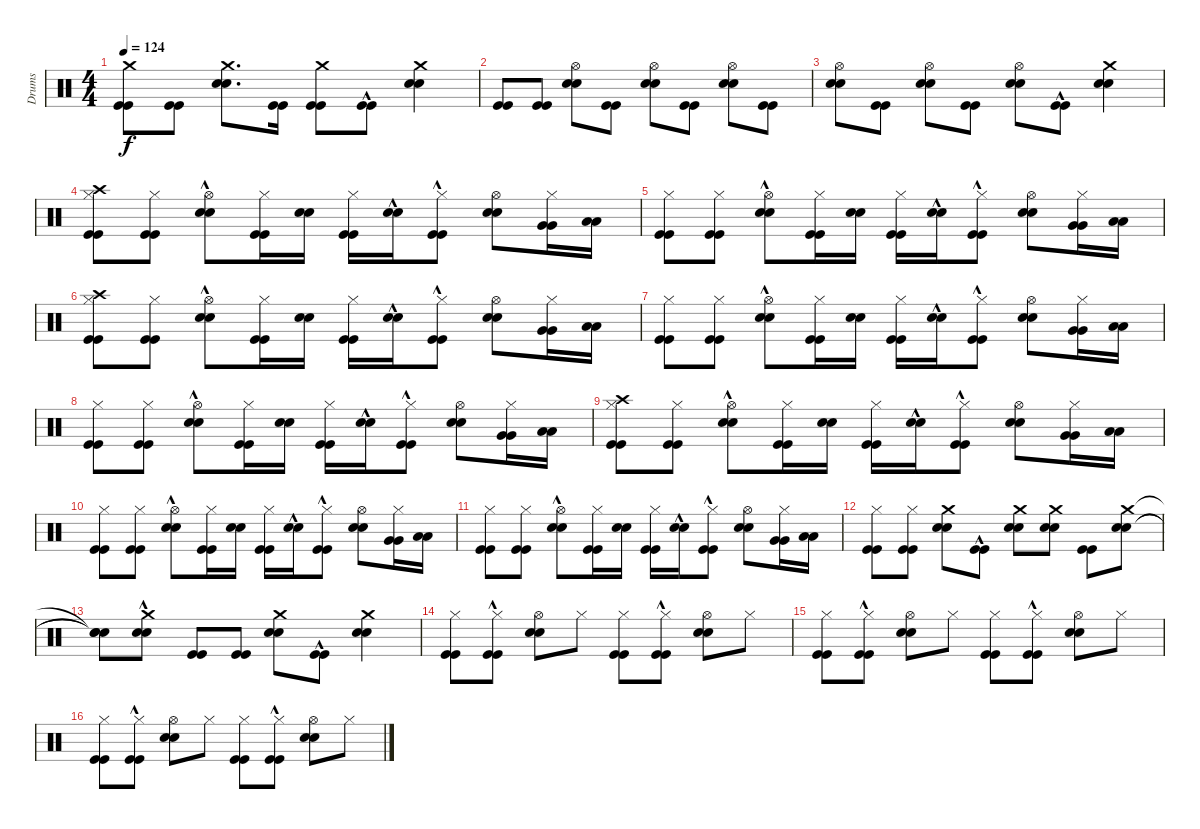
\track ("Drums" "Drums") {instrument percussion}
\staff {score}
\articulation defaults
\ts (4 4)
\tempo 124
\clef neutral
\ks c
("Kick (hit)" "Kick (hit)" "Crash medium (hit)").8{dy f} ("Kick (hit)" "Kick (hit)").8 ("Snare (hit) 2" "Snare (hit) 2" "Crash medium (hit)").8{d} ("Kick (hit)" "Kick (hit)").16 ("Kick (hit)" "Kick (hit)" "Crash medium (hit)").8 ("Kick (hit)"{hac} "Kick (hit)"{hac}).8 ("Snare (hit) 2" "Snare (hit) 2" "Crash medium (hit)").4 |
("Kick (hit)" "Kick (hit)").8 ("Kick (hit)" "Kick (hit)").8 ("Snare (hit) 2" "Snare (hit) 2" "Hi-Hat (open)").8 ("Kick (hit)" "Kick (hit)").8 ("Snare (hit) 2" "Snare (hit) 2" "Hi-Hat (open)").8 ("Kick (hit)" "Kick (hit)").8 ("Snare (hit) 2" "Snare (hit) 2" "Hi-Hat (open)").8 ("Kick (hit)" "Kick (hit)").8 |
("Snare (hit) 2" "Snare (hit) 2" "Hi-Hat (open)").8 ("Kick (hit)" "Kick (hit)").8 ("Snare (hit) 2" "Snare (hit) 2" "Hi-Hat (open)").8 ("Kick (hit)" "Kick (hit)").8 ("Snare (hit) 2" "Snare (hit) 2" "Hi-Hat (open)").8 ("Kick (hit)"{hac} "Kick (hit)"{hac}).8 ("Snare (hit) 2" "Snare (hit) 2" "Crash medium (hit)").4 |
("Kick (hit)" "Kick (hit)" "Hi-Hat (closed)" "Crash high (hit)").8 ("Kick (hit)" "Kick (hit)" "Hi-Hat (closed)").8 ("Snare (hit) 2"{hac} "Snare (hit) 2"{hac} "Hi-Hat (open)").8 ("Kick (hit)" "Kick (hit)" "Hi-Hat (closed)").16 ("Snare (hit) 2" "Snare (hit) 2").16 ("Kick (hit)" "Kick (hit)" "Hi-Hat (closed)").16 ("Snare (hit) 2"{hac} "Snare (hit) 2"{hac}).16 ("Kick (hit)"{hac} "Kick (hit)"{hac} "Hi-Hat (closed)").8 ("Snare (hit) 2" "Snare (hit) 2" "Hi-Hat (open)").8 ("Very Low Tom (hit)" "Very Low Tom (hit)" "Hi-Hat (closed)").16 ("Low Tom (hit)" "Low Tom (hit)").16 |
("Kick (hit)" "Kick (hit)" "Hi-Hat (closed)").8 ("Kick (hit)" "Kick (hit)" "Hi-Hat (closed)").8 ("Snare (hit) 2"{hac} "Snare (hit) 2"{hac} "Hi-Hat (open)").8 ("Kick (hit)" "Kick (hit)" "Hi-Hat (closed)").16 ("Snare (hit) 2" "Snare (hit) 2").16 ("Kick (hit)" "Kick (hit)" "Hi-Hat (closed)").16 ("Snare (hit) 2"{hac} "Snare (hit) 2"{hac}).16 ("Kick (hit)"{hac} "Kick (hit)"{hac} "Hi-Hat (closed)").8 ("Snare (hit) 2" "Snare (hit) 2" "Hi-Hat (open)").8 ("Very Low Tom (hit)" "Very Low Tom (hit)" "Hi-Hat (closed)").16 ("Low Tom (hit)" "Low Tom (hit)").16 |
("Kick (hit)" "Kick (hit)" "Hi-Hat (closed)" "Crash high (hit)").8 ("Kick (hit)" "Kick (hit)" "Hi-Hat (closed)").8 ("Snare (hit) 2"{hac} "Snare (hit) 2"{hac} "Hi-Hat (open)").8 ("Kick (hit)" "Kick (hit)" "Hi-Hat (closed)").16 ("Snare (hit) 2" "Snare (hit) 2").16 ("Kick (hit)" "Kick (hit)" "Hi-Hat (closed)").16 ("Snare (hit) 2"{hac} "Snare (hit) 2"{hac}).16 ("Kick (hit)"{hac} "Kick (hit)"{hac} "Hi-Hat (closed)").8 ("Snare (hit) 2" "Snare (hit) 2" "Hi-Hat (open)").8 ("Very Low Tom (hit)" "Very Low Tom (hit)" "Hi-Hat (closed)").16 ("Low Tom (hit)" "Low Tom (hit)").16 |
("Kick (hit)" "Kick (hit)" "Hi-Hat (closed)").8 ("Kick (hit)" "Kick (hit)" "Hi-Hat (closed)").8 ("Snare (hit) 2"{hac} "Snare (hit) 2"{hac} "Hi-Hat (open)").8 ("Kick (hit)" "Kick (hit)" "Hi-Hat (closed)").16 ("Snare (hit) 2" "Snare (hit) 2").16 ("Kick (hit)" "Kick (hit)" "Hi-Hat (closed)").16 ("Snare (hit) 2"{hac} "Snare (hit) 2"{hac}).16 ("Kick (hit)"{hac} "Kick (hit)"{hac} "Hi-Hat (closed)").8 ("Snare (hit) 2" "Snare (hit) 2" "Hi-Hat (open)").8 ("Very Low Tom (hit)" "Very Low Tom (hit)" "Hi-Hat (closed)").16 ("Low Tom (hit)" "Low Tom (hit)").16 |
("Kick (hit)" "Kick (hit)" "Hi-Hat (closed)").8 ("Kick (hit)" "Kick (hit)" "Hi-Hat (closed)").8 ("Snare (hit) 2"{hac} "Snare (hit) 2"{hac} "Hi-Hat (open)").8 ("Kick (hit)" "Kick (hit)" "Hi-Hat (closed)").16 ("Snare (hit) 2" "Snare (hit) 2").16 ("Kick (hit)" "Kick (hit)" "Hi-Hat (closed)").16 ("Snare (hit) 2"{hac} "Snare (hit) 2"{hac}).16 ("Kick (hit)"{hac} "Kick (hit)"{hac} "Hi-Hat (closed)").8 ("Snare (hit) 2" "Snare (hit) 2" "Hi-Hat (open)").8 ("Very Low Tom (hit)" "Very Low Tom (hit)" "Hi-Hat (closed)").16 ("Low Tom (hit)" "Low Tom (hit)").16 |
("Kick (hit)" "Kick (hit)" "Hi-Hat (closed)" "Crash high (hit)").8 ("Kick (hit)" "Kick (hit)" "Hi-Hat (closed)").8 ("Snare (hit) 2"{hac} "Snare (hit) 2"{hac} "Hi-Hat (open)").8 ("Kick (hit)" "Kick (hit)" "Hi-Hat (closed)").16 ("Snare (hit) 2" "Snare (hit) 2").16 ("Kick (hit)" "Kick (hit)" "Hi-Hat (closed)").16 ("Snare (hit) 2"{hac} "Snare (hit) 2"{hac}).16 ("Kick (hit)"{hac} "Kick (hit)"{hac} "Hi-Hat (closed)").8 ("Snare (hit) 2" "Snare (hit) 2" "Hi-Hat (open)").8 ("Very Low Tom (hit)" "Very Low Tom (hit)" "Hi-Hat (closed)").16 ("Low Tom (hit)" "Low Tom (hit)").16 |
("Kick (hit)" "Kick (hit)" "Hi-Hat (closed)").8 ("Kick (hit)" "Kick (hit)" "Hi-Hat (closed)").8 ("Snare (hit) 2"{hac} "Snare (hit) 2"{hac} "Hi-Hat (open)").8 ("Kick (hit)" "Kick (hit)" "Hi-Hat (closed)").16 ("Snare (hit) 2" "Snare (hit) 2").16 ("Kick (hit)" "Kick (hit)" "Hi-Hat (closed)").16 ("Snare (hit) 2"{hac} "Snare (hit) 2"{hac}).16 ("Kick (hit)"{hac} "Kick (hit)"{hac} "Hi-Hat (closed)").8 ("Snare (hit) 2" "Snare (hit) 2" "Hi-Hat (open)").8 ("Very Low Tom (hit)" "Very Low Tom (hit)" "Hi-Hat (closed)").16 ("Low Tom (hit)" "Low Tom (hit)").16 |
("Kick (hit)" "Kick (hit)" "Hi-Hat (closed)").8 ("Kick (hit)" "Kick (hit)" "Hi-Hat (closed)").8 ("Snare (hit) 2"{hac} "Snare (hit) 2"{hac} "Hi-Hat (open)").8 ("Kick (hit)" "Kick (hit)" "Hi-Hat (closed)").16 ("Snare (hit) 2" "Snare (hit) 2").16 ("Kick (hit)" "Kick (hit)" "Hi-Hat (closed)").16 ("Snare (hit) 2"{hac} "Snare (hit) 2"{hac}).16 ("Kick (hit)"{hac} "Kick (hit)"{hac} "Hi-Hat (closed)").8 ("Snare (hit) 2" "Snare (hit) 2" "Hi-Hat (open)").8 ("Very Low Tom (hit)" "Very Low Tom (hit)" "Hi-Hat (closed)").16 ("Low Tom (hit)" "Low Tom (hit)").16 |
("Kick (hit)" "Kick (hit)" "Hi-Hat (closed)").8 ("Kick (hit)" "Kick (hit)" "Hi-Hat (closed)").8 ("Snare (hit) 2" "Snare (hit) 2" "Crash medium (hit)").8 ("Kick (hit)"{hac} "Kick (hit)"{hac}).8 ("Snare (hit) 2" "Snare (hit) 2" "Crash medium (hit)").8 ("Snare (hit) 2" "Snare (hit) 2" "Crash medium (hit)").8 ("Kick (hit)" "Kick (hit)").8 ("Snare (hit) 2" "Snare (hit) 2" "Crash medium (hit)").8 |
("Snare (hit)"{t} "Snare (hit)"{t} "Snare (hit)"{t}).8 ("Snare (hit) 2"{hac} "Snare (hit) 2"{hac} "Crash medium (hit)"{hac}).8 ("Kick (hit)" "Kick (hit)").8 ("Kick (hit)" "Kick (hit)").8 ("Snare (hit) 2" "Snare (hit) 2" "Crash medium (hit)").8 ("Kick (hit)"{hac} "Kick (hit)"{hac}).8 ("Snare (hit) 2" "Snare (hit) 2" "Crash medium (hit)").4 |
("Kick (hit)" "Kick (hit)" "Hi-Hat (closed)").8 ("Kick (hit)"{hac} "Kick (hit)"{hac} "Hi-Hat (closed)").8 ("Snare (hit) 2" "Snare (hit) 2" "Hi-Hat (open)").8 "Hi-Hat (closed)".8 ("Kick (hit)" "Kick (hit)" "Hi-Hat (closed)").8 ("Kick (hit)"{hac} "Kick (hit)"{hac} "Hi-Hat (closed)").8 ("Snare (hit) 2" "Snare (hit) 2" "Hi-Hat (open)").8 "Hi-Hat (closed)".8 |
("Kick (hit)" "Kick (hit)" "Hi-Hat (closed)").8 ("Kick (hit)"{hac} "Kick (hit)"{hac} "Hi-Hat (closed)").8 ("Snare (hit) 2" "Snare (hit) 2" "Hi-Hat (open)").8 "Hi-Hat (closed)".8 ("Kick (hit)" "Kick (hit)" "Hi-Hat (closed)").8 ("Kick (hit)"{hac} "Kick (hit)"{hac} "Hi-Hat (closed)").8 ("Snare (hit) 2" "Snare (hit) 2" "Hi-Hat (open)").8 "Hi-Hat (closed)".8 |
("Kick (hit)" "Kick (hit)" "Hi-Hat (closed)").8 ("Kick (hit)"{hac} "Kick (hit)"{hac} "Hi-Hat (closed)").8 ("Snare (hit) 2" "Snare (hit) 2" "Hi-Hat (open)").8 "Hi-Hat (closed)".8 ("Kick (hit)" "Kick (hit)" "Hi-Hat (closed)").8 ("Kick (hit)"{hac} "Kick (hit)"{hac} "Hi-Hat (closed)").8 ("Snare (hit) 2" "Snare (hit) 2" "Hi-Hat (open)").8 "Hi-Hat (closed)".8
